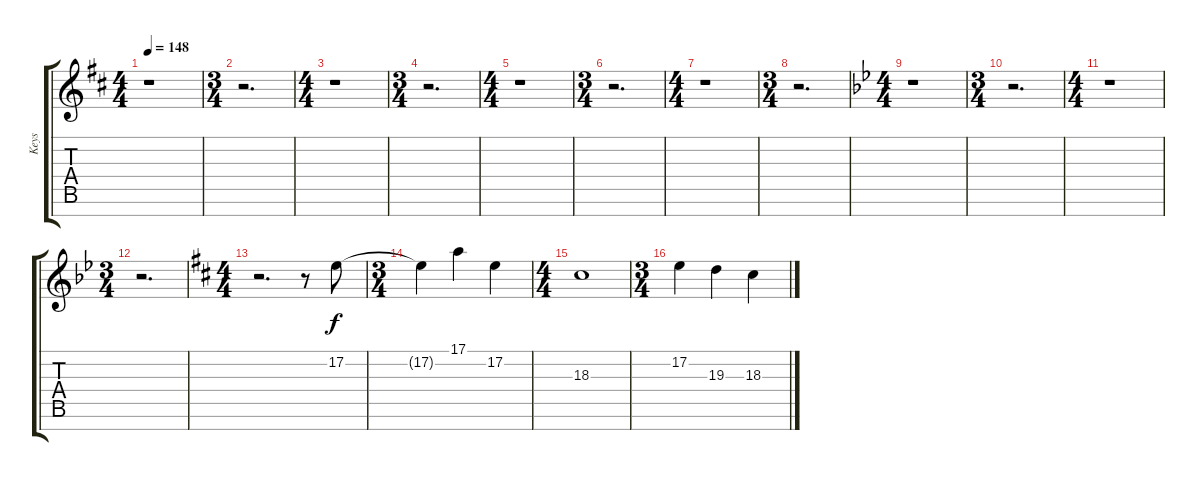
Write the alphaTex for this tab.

\track ("Keys" "Keys") {instrument synthstrings2}
\staff {score tabs}
\tuning (E4 B3 G3 D3 A2 E2 B1) {hide}
\ts (4 4)
\tempo 148
\clef g2
\ks d
r.1{dy f} |
\ts (3 4)
r.2{d} |
\ts (4 4)
r.1 |
\ts (3 4)
r.2{d} |
\ts (4 4)
r.1 |
\ts (3 4)
r.2{d} |
\ts (4 4)
r.1 |
\ts (3 4)
r.2{d} |
\ts (4 4)
\ks bb
r.1 |
\ts (3 4)
r.2{d} |
\ts (4 4)
r.1 |
\ts (3 4)
r.2{d} |
\ts (4 4)
\ks d
r.2{d} r.8 17.2.8 |
\ts (3 4)
17.2{t}.4 17.1.4 17.2.4 |
\ts (4 4)
18.3.1 |
\ts (3 4)
17.2.4 19.3.4 18.3.4
